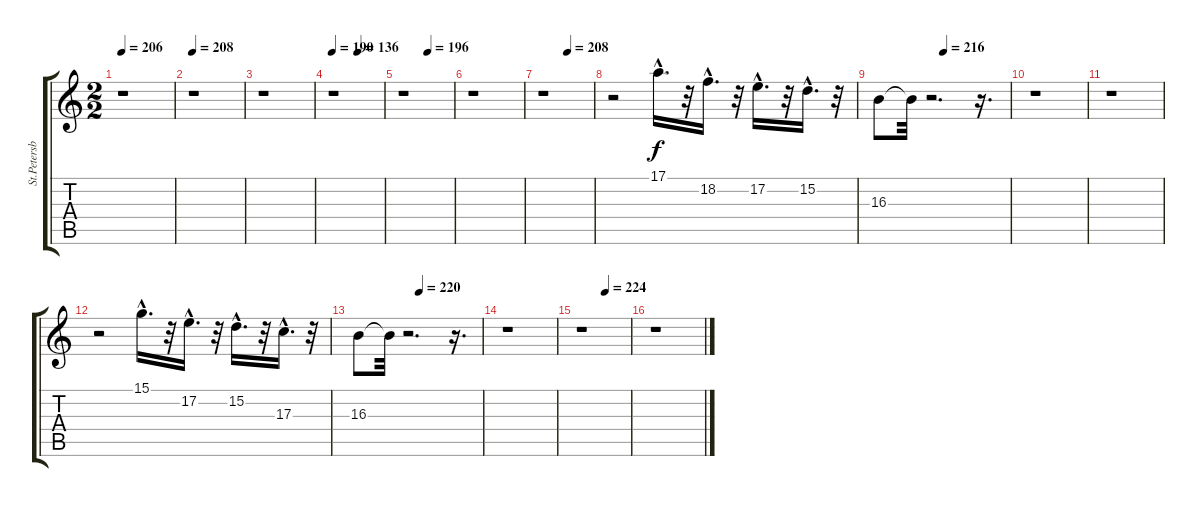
\track ("St.Petersburg" "St.Petersb") {instrument piccolo}
\staff {score tabs}
\tuning (E4 B3 G3 D3 A2 E2) {hide}
\ts (2 2)
\tempo 206
\clef g2
\ks c
r.1{dy f} |
\tempo 208
r.1 |
r.1 |
\tempo 190
\tempo (136 0.5)
r.1 |
\tempo (196 0.5)
r.1 |
r.1 |
\tempo (208 0.5)
r.1 |
r.2 17.1{hac}.16{d} r.32 18.2{hac}.16{d} r.32 17.2{hac}.16{d} r.32 15.2{hac}.16{d} r.32 |
\tempo (216 0.5)
16.3.8 16.3{t}.32 r.2{d} r.16{d} |
r.1 |
r.1 |
r.2 15.1{hac}.16{d} r.32 17.2{hac}.16{d} r.32 15.2{hac}.16{d} r.32 17.3{hac}.16{d} r.32 |
\tempo (220 0.5)
16.3.8 16.3{t}.32 r.2{d} r.16{d} |
r.1 |
\tempo (224 0.5)
r.1 |
r.1
